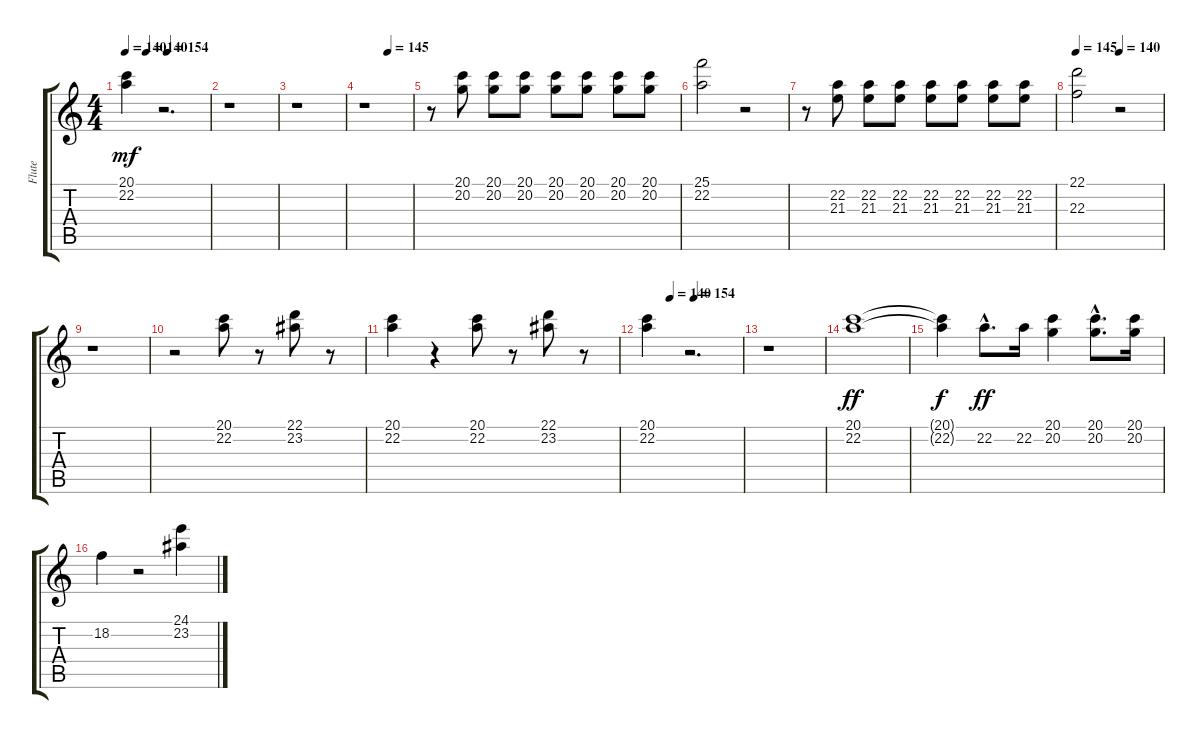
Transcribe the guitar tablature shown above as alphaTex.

\track ("Flute" "Flute") {instrument flute}
\staff {score tabs}
\tuning (E4 B3 G3 D3 A2 E2) {hide}
\ts (4 4)
\tempo 140
\tempo (140 0.25)
\tempo (154 0.5)
\clef g2
\ks c
(20.1 22.2).4{dy mf} r.2{d} |
r.1 |
r.1 |
\tempo (145 0.5)
r.1 |
r.8 (20.1 20.2).8 (20.1 20.2).8 (20.1 20.2).8 (20.1 20.2).8 (20.1 20.2).8 (20.1 20.2).8 (20.1 20.2).8 |
(25.1 22.2).2 r.2 |
r.8 (22.2 21.3).8 (22.2 21.3).8 (22.2 21.3).8 (22.2 21.3).8 (22.2 21.3).8 (22.2 21.3).8 (22.2 21.3).8 |
\tempo 145
\tempo (140 0.5)
(22.1 22.3).2 r.2 |
r.1 |
r.2 (20.1 22.2).8 r.8 (22.1 23.2).8 r.8 |
(20.1 22.2).4 r.4 (20.1 22.2).8 r.8 (22.1 23.2).8 r.8 |
\tempo (140 0.25)
\tempo (154 0.5)
(20.1 22.2).4 r.2{d} |
r.1 |
(20.1 22.2).1{dy ff} |
(20.1{t} 22.2{t}).4{dy f} 22.2{hac}.8{d dy ff} 22.2.16 (20.1 20.2).4 (20.1{hac} 20.2{hac}).8{d} (20.1 20.2).16 |
18.2.4 r.2 (24.1 23.2).4
